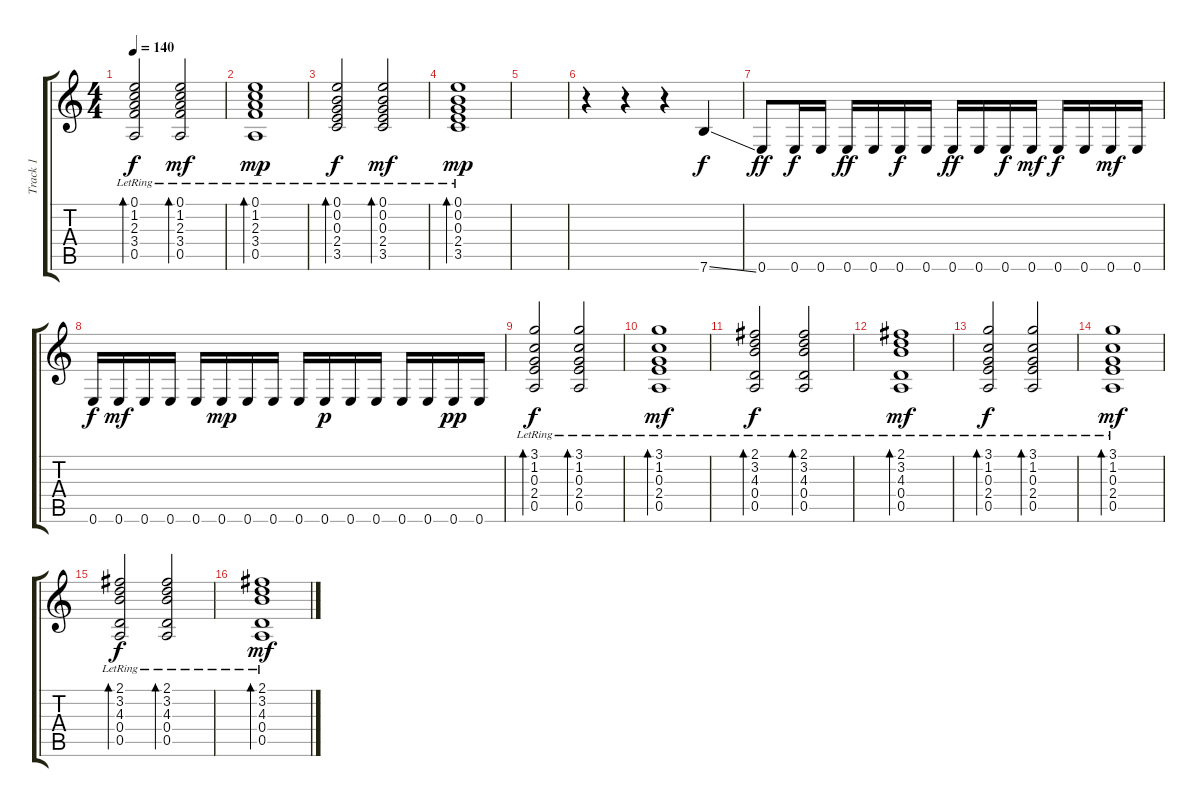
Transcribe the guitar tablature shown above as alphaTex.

\track ("Track 1" "Track 1") {instrument acousticguitarsteel}
\staff {score tabs}
\tuning (E4 B3 G3 D3 A2 E2) {hide}
\ts (4 4)
\tempo 140
\clef g2
\ks c
(0.1{lr} 1.2{lr} 2.3{lr} 3.4{lr} 0.5{lr}).2{bd 240 dy f} (0.1{lr} 1.2{lr} 2.3{lr} 3.4{lr} 0.5{lr}).2{bd 120 dy mf} |
(0.1{lr} 1.2{lr} 2.3{lr} 3.4{lr} 0.5{lr}).1{bd 60 dy mp} |
(0.1{lr} 0.2{lr} 0.3{lr} 2.4{lr} 3.5{lr}).2{bd 240 dy f} (0.1{lr} 0.2{lr} 0.3{lr} 2.4{lr} 3.5{lr}).2{bd 120 dy mf} |
(0.1{lr} 0.2{lr} 0.3{lr} 2.4{lr} 3.5{lr}).1{bd 60 dy mp} |
|
r.4 r.4 r.4 7.6{ss}.4{dy f} |
0.6.8{dy ff} 0.6.16{dy f} 0.6.16 0.6.16{dy ff} 0.6.16 0.6.16{dy f} 0.6.16 0.6.16{dy ff} 0.6.16 0.6.16{dy f} 0.6.16{dy mf} 0.6.16{dy f} 0.6.16 0.6.16{dy mf} 0.6.16 |
0.6.16{dy f} 0.6.16{dy mf} 0.6.16 0.6.16 0.6.16 0.6.16{dy mp} 0.6.16 0.6.16 0.6.16 0.6.16{dy p} 0.6.16 0.6.16 0.6.16 0.6.16 0.6.16{dy pp} 0.6.16 |
(3.1{lr} 1.2{lr} 0.3{lr} 2.4{lr} 0.5{lr}).2{bd 240 dy f} (3.1{lr} 1.2{lr} 0.3{lr} 2.4{lr} 0.5{lr}).2{bd 120} |
(3.1{lr} 1.2{lr} 0.3{lr} 2.4{lr} 0.5{lr}).1{bd 120 dy mf} |
(2.1{lr} 3.2{lr} 4.3{lr} 0.4{lr} 0.5{lr}).2{bd 240 dy f} (2.1{lr} 3.2{lr} 4.3{lr} 0.4{lr} 0.5{lr}).2{bd 120} |
(2.1{lr} 3.2{lr} 4.3{lr} 0.4{lr} 0.5{lr}).1{bd 120 dy mf} |
(3.1{lr} 1.2{lr} 0.3{lr} 2.4{lr} 0.5{lr}).2{bd 240 dy f} (3.1{lr} 1.2{lr} 0.3{lr} 2.4{lr} 0.5{lr}).2{bd 120} |
(3.1{lr} 1.2{lr} 0.3{lr} 2.4{lr} 0.5{lr}).1{bd 120 dy mf} |
(2.1{lr} 3.2{lr} 4.3{lr} 0.4{lr} 0.5{lr}).2{bd 240 dy f} (2.1{lr} 3.2{lr} 4.3{lr} 0.4{lr} 0.5{lr}).2{bd 120} |
(2.1{lr} 3.2{lr} 4.3{lr} 0.4{lr} 0.5{lr}).1{bd 120 dy mf}
